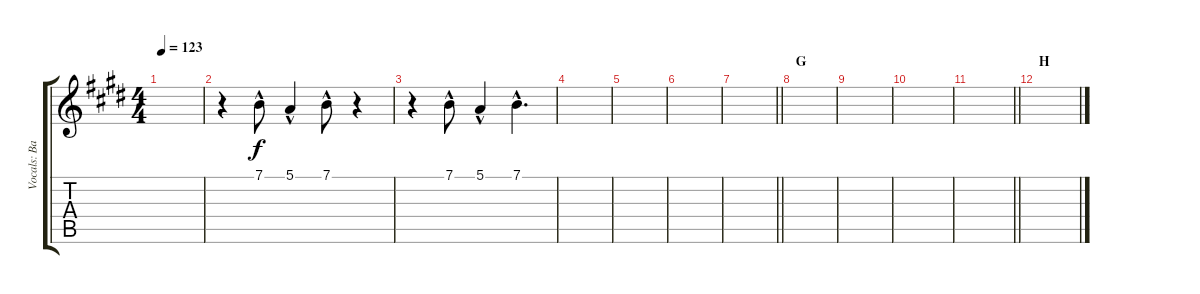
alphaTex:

\track ("Vocals: Band" "Vocals: Ba") {instrument choiraahs}
\staff {score tabs}
\tuning (E4 B3 G3 D3 A2 E2) {hide}
\ts (4 4)
\tempo 123
\clef g2
\ks e
|
r.4 7.1{hac}.8 5.1{hac}.4 7.1{hac}.8 r.4 |
r.4 7.1{hac}.8 5.1{hac}.4 7.1{hac}.4{d} |
|
|
|
\barLineRight lightlight
|
\section ("" "G")
|
|
|
\barLineRight lightlight
|
\section ("" "H")
